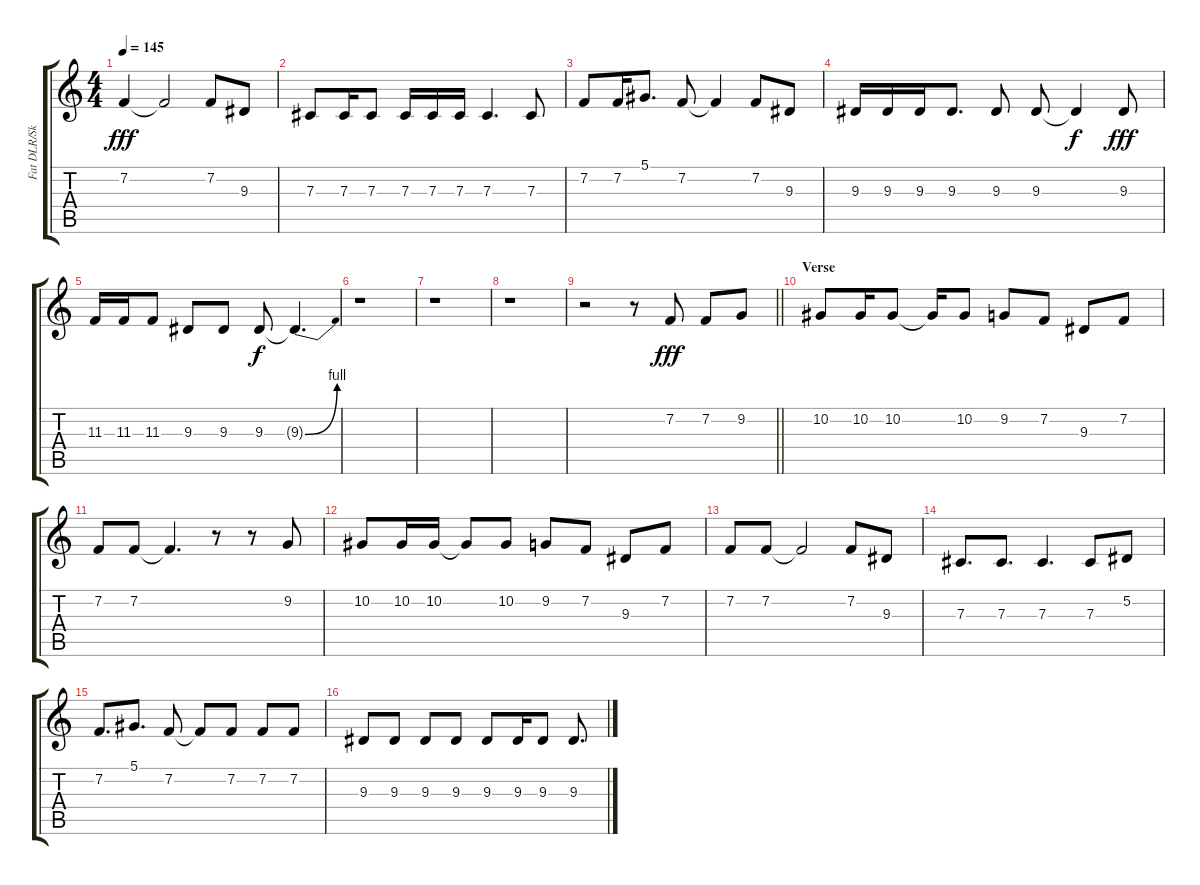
\track ("Fat DLR/Skinny Vince Neil " "Fat DLR/Sk") {instrument choiraahs}
\staff {score tabs}
\tuning (Eb4 Bb3 Gb3 Db3 Ab2 Eb2) {hide}
\ts (4 4)
\tempo 145
\clef g2
\ks c
7.2.4{dy fff} 7.2{t}.2 7.2.8 9.3.8 |
7.3.8 7.3.16 7.3.8 7.3.16 7.3.16 7.3.16 7.3.4{d} 7.3.8 |
7.2.8 7.2.16 5.1.8{d} 7.2.8 7.2{t}.4 7.2.8 9.3.8 |
9.3.16 9.3.16 9.3.16 9.3.8{d} 9.3.8 9.3.8 9.3{t}.4{dy f} 9.3.8{dy fff} |
11.3.16 11.3.16 11.3.8 9.3.8 9.3.8 9.3.8{dy f} 9.3{be (bend 0 0 60 4) t}.4{d} |
r.1 |
r.1 |
r.1 |
\barLineRight lightlight
r.2 r.8 7.2.8{dy fff} 7.2.8 9.2.8 |
\section ("" "Verse")
10.2.8 10.2.16 10.2.8 10.2{t}.16 10.2.8 9.2.8 7.2.8 9.3.8 7.2.8 |
7.2.8 7.2.8 7.2{t}.4{d} r.8 r.8 9.2.8 |
10.2.8 10.2.16 10.2.16 10.2{t}.8 10.2.8 9.2.8 7.2.8 9.3.8 7.2.8 |
7.2.8 7.2.8 7.2{t}.2 7.2.8 9.3.8 |
7.3.8{d} 7.3.8{d} 7.3.4{d} 7.3.8 5.2.8 |
7.2.8{d} 5.1.8{d} 7.2.8 7.2{t}.8 7.2.8 7.2.8 7.2.8 |
9.3.8 9.3.8 9.3.8 9.3.8 9.3.8 9.3.16 9.3.8 9.3.8{d}
